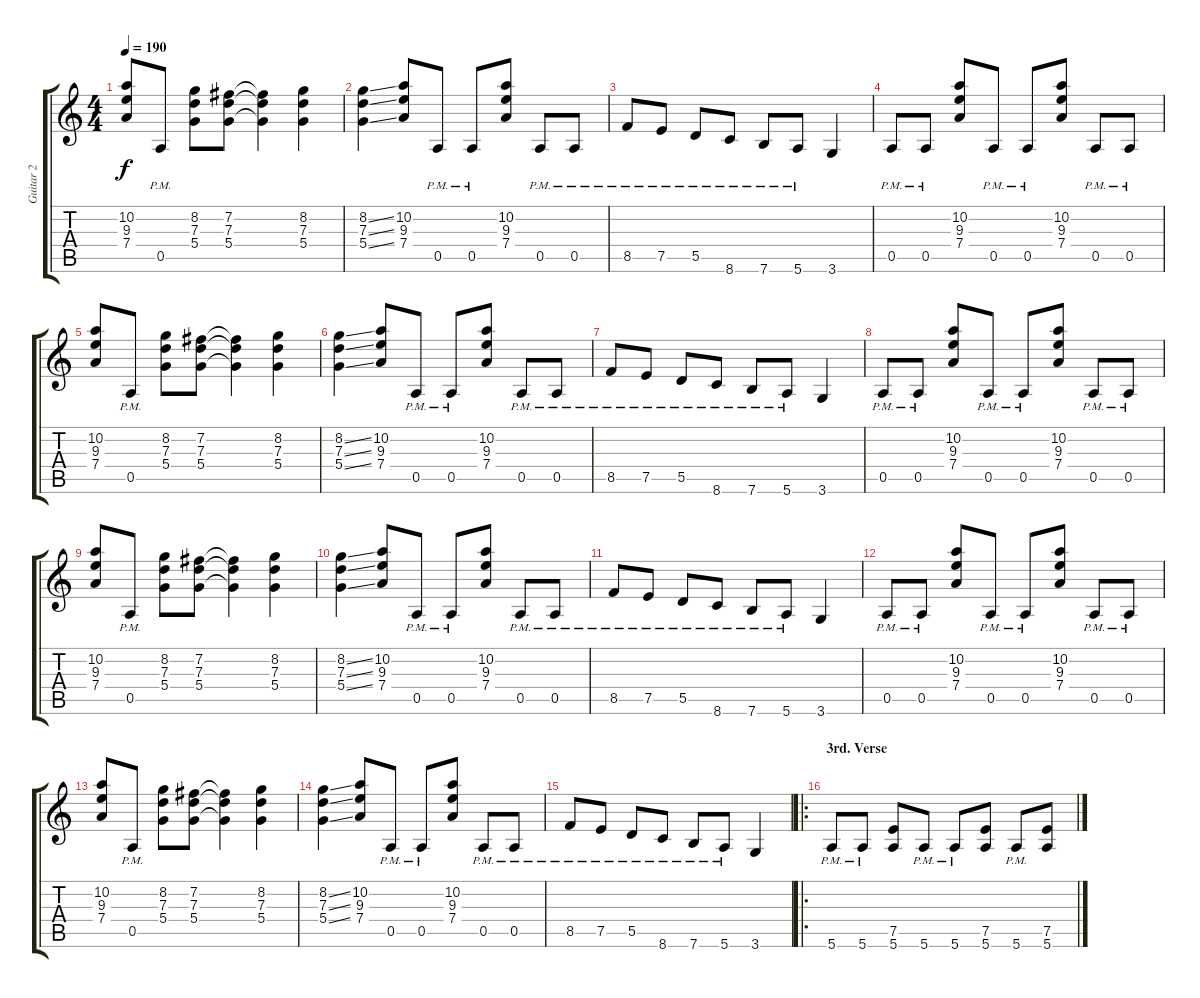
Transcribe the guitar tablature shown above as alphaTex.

\track ("Guitar 2" "Guitar 2") {instrument overdrivenguitar}
\staff {score tabs}
\tuning (E4 B3 G3 D3 A2 E2) {hide}
\ts (4 4)
\tempo 190
\clef g2
\ks c
(10.2 9.3 7.4).8{dy f} 0.5{pm}.8 (8.2 7.3 5.4).8 (7.2 7.3 5.4).8 (7.2{t} 7.3{t} 5.4{t}).4 (8.2 7.3 5.4).4 |
(8.2{ss} 7.3{ss} 5.4{ss}).4 (10.2 9.3 7.4).8 0.5{pm}.8 0.5{pm}.8 (10.2 9.3 7.4).8 0.5{pm}.8 0.5{pm}.8 |
8.5{pm}.8 7.5{pm}.8 5.5{pm}.8 8.6{pm}.8 7.6{pm}.8 5.6{pm}.8 3.6.4 |
0.5{pm}.8 0.5{pm}.8 (10.2 9.3 7.4).8 0.5{pm}.8 0.5{pm}.8 (10.2 9.3 7.4).8 0.5{pm}.8 0.5{pm}.8 |
(10.2 9.3 7.4).8 0.5{pm}.8 (8.2 7.3 5.4).8 (7.2 7.3 5.4).8 (7.2{t} 7.3{t} 5.4{t}).4 (8.2 7.3 5.4).4 |
(8.2{ss} 7.3{ss} 5.4{ss}).4 (10.2 9.3 7.4).8 0.5{pm}.8 0.5{pm}.8 (10.2 9.3 7.4).8 0.5{pm}.8 0.5{pm}.8 |
8.5{pm}.8 7.5{pm}.8 5.5{pm}.8 8.6{pm}.8 7.6{pm}.8 5.6{pm}.8 3.6.4 |
0.5{pm}.8 0.5{pm}.8 (10.2 9.3 7.4).8 0.5{pm}.8 0.5{pm}.8 (10.2 9.3 7.4).8 0.5{pm}.8 0.5{pm}.8 |
(10.2 9.3 7.4).8 0.5{pm}.8 (8.2 7.3 5.4).8 (7.2 7.3 5.4).8 (7.2{t} 7.3{t} 5.4{t}).4 (8.2 7.3 5.4).4 |
(8.2{ss} 7.3{ss} 5.4{ss}).4 (10.2 9.3 7.4).8 0.5{pm}.8 0.5{pm}.8 (10.2 9.3 7.4).8 0.5{pm}.8 0.5{pm}.8 |
8.5{pm}.8 7.5{pm}.8 5.5{pm}.8 8.6{pm}.8 7.6{pm}.8 5.6{pm}.8 3.6.4 |
0.5{pm}.8 0.5{pm}.8 (10.2 9.3 7.4).8 0.5{pm}.8 0.5{pm}.8 (10.2 9.3 7.4).8 0.5{pm}.8 0.5{pm}.8 |
(10.2 9.3 7.4).8 0.5{pm}.8 (8.2 7.3 5.4).8 (7.2 7.3 5.4).8 (7.2{t} 7.3{t} 5.4{t}).4 (8.2 7.3 5.4).4 |
(8.2{ss} 7.3{ss} 5.4{ss}).4 (10.2 9.3 7.4).8 0.5{pm}.8 0.5{pm}.8 (10.2 9.3 7.4).8 0.5{pm}.8 0.5{pm}.8 |
8.5{pm}.8 7.5{pm}.8 5.5{pm}.8 8.6{pm}.8 7.6{pm}.8 5.6{pm}.8 3.6.4 |
\ro
\section ("" "3rd. Verse")
5.6{pm}.8 5.6{pm}.8 (7.5 5.6).8 5.6{pm}.8 5.6{pm}.8 (7.5 5.6).8 5.6{pm}.8 (7.5 5.6).8
